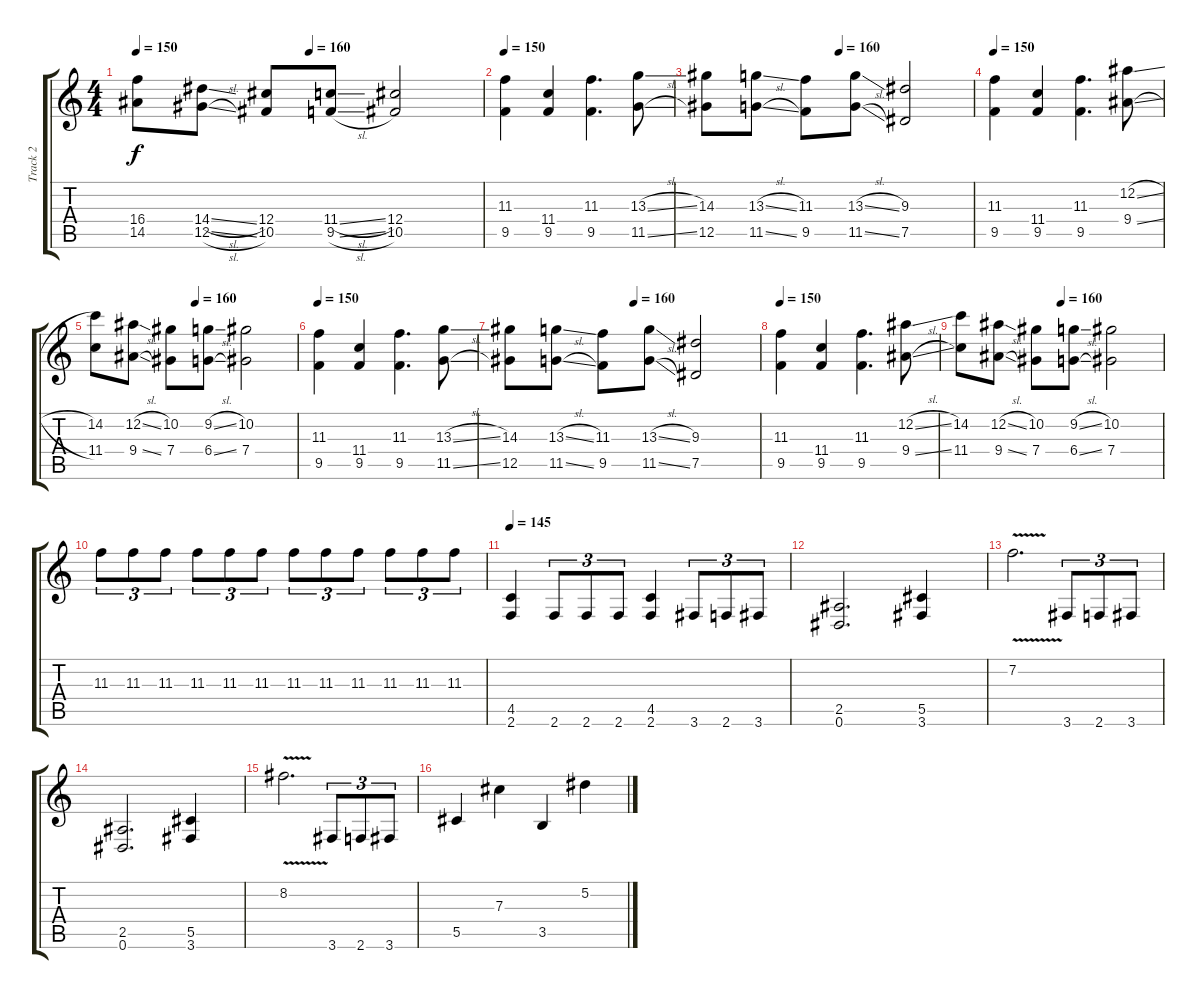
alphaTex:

\track ("Track 2" "Track 2") {instrument distortionguitar}
\staff {score tabs}
\tuning (Eb4 Bb3 Gb3 Db3 Ab2 Eb2) {hide}
\ts (4 4)
\tempo 150
\tempo (160 0.5)
\clef g2
\ks c
(16.4 14.5).8{dy f} (14.4{sl} 12.5{sl}).8 (12.4 10.5).8 (11.4{sl} 9.5{sl}).8 (12.4 10.5).2 |
\tempo 150
(11.3 9.5).4 (11.4 9.5).4 (11.3 9.5).4{d} (13.3{sl} 11.5{sl}).8 |
\tempo (160 0.5)
(14.3 12.5).8 (13.3{sl} 11.5{sl}).8 (11.3 9.5).8 (13.3{sl} 11.5{sl}).8 (9.3 7.5).2 |
\tempo 150
(11.3 9.5).4 (11.4 9.5).4 (11.3 9.5).4{d} (12.2{sl} 9.4{sl}).8 |
\tempo (160 0.5)
(14.2 11.4).8 (12.2{sl} 9.4{sl}).8 (10.2 7.4).8 (9.2{sl} 6.4{sl}).8 (10.2 7.4).2 |
\tempo 150
(11.3 9.5).4 (11.4 9.5).4 (11.3 9.5).4{d} (13.3{sl} 11.5{sl}).8 |
\tempo (160 0.5)
(14.3 12.5).8 (13.3{sl} 11.5{sl}).8 (11.3 9.5).8 (13.3{sl} 11.5{sl}).8 (9.3 7.5).2 |
\tempo 150
(11.3 9.5).4 (11.4 9.5).4 (11.3 9.5).4{d} (12.2{sl} 9.4{sl}).8 |
\tempo (160 0.5)
(14.2 11.4).8 (12.2{sl} 9.4{sl}).8 (10.2 7.4).8 (9.2{sl} 6.4{sl}).8 (10.2 7.4).2 |
11.3.8{tu (3 2)} 11.3.8{tu (3 2)} 11.3.8{tu (3 2)} 11.3.8{tu (3 2)} 11.3.8{tu (3 2)} 11.3.8{tu (3 2)} 11.3.8{tu (3 2)} 11.3.8{tu (3 2)} 11.3.8{tu (3 2)} 11.3.8{tu (3 2)} 11.3.8{tu (3 2)} 11.3.8{tu (3 2)} |
\tempo 145
(4.5 2.6).4 2.6.8{tu (3 2)} 2.6.8{tu (3 2)} 2.6.8{tu (3 2)} (4.5 2.6).4 3.6.8{tu (3 2)} 2.6.8{tu (3 2)} 3.6.8{tu (3 2)} |
(2.5 0.6).2{d} (5.5 3.6).4 |
7.2{v}.2{d} 3.6.8{tu (3 2)} 2.6.8{tu (3 2)} 3.6.8{tu (3 2)} |
(2.5 0.6).2{d} (5.5 3.6).4 |
8.2{v}.2{d} 3.6.8{tu (3 2)} 2.6.8{tu (3 2)} 3.6.8{tu (3 2)} |
5.5.4 7.3.4 3.5.4 5.2.4
